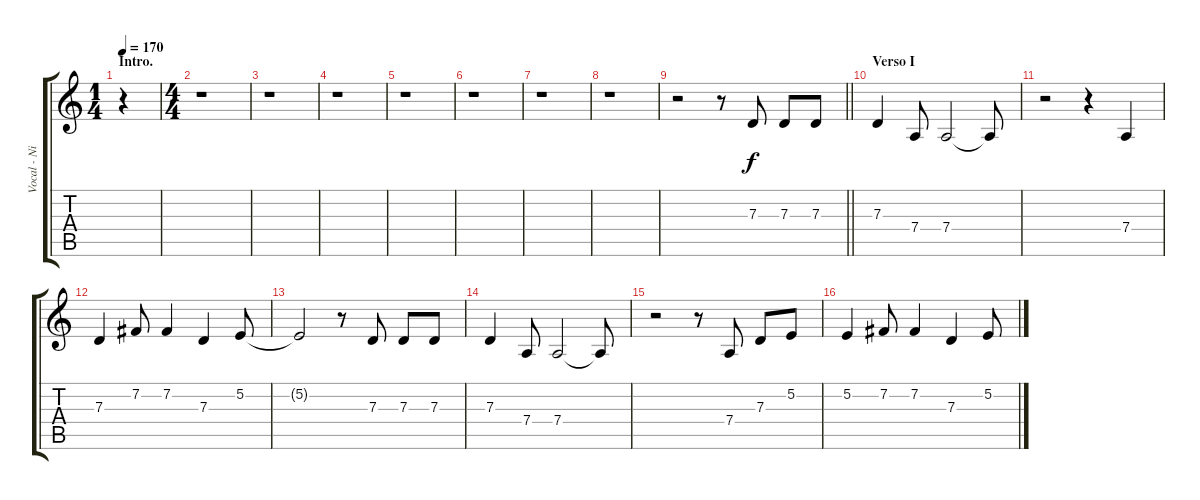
\track ("Vocal - Nikola" "Vocal - Ni") {instrument flute}
\staff {score tabs}
\tuning (E4 B3 G3 D3 A2 E2) {hide}
\ts (1 4)
\section ("" "Intro.")
\tempo 170
\clef g2
\ks c
r.4{dy f instrument flute} |
\ts (4 4)
r.1 |
r.1 |
r.1 |
r.1 |
r.1 |
r.1 |
r.1 |
\barLineRight lightlight
r.2 r.8 7.3.8 7.3.8 7.3.8 |
\section ("" "Verso I")
7.3.4 7.4.8 7.4.2 7.4{t}.8 |
r.2 r.4 7.4.4 |
7.3.4 7.2.8 7.2.4 7.3.4 5.2.8 |
5.2{t}.2 r.8 7.3.8 7.3.8 7.3.8 |
7.3.4 7.4.8 7.4.2 7.4{t}.8 |
r.2 r.8 7.4.8 7.3.8 5.2.8 |
5.2.4 7.2.8 7.2.4 7.3.4 5.2.8
